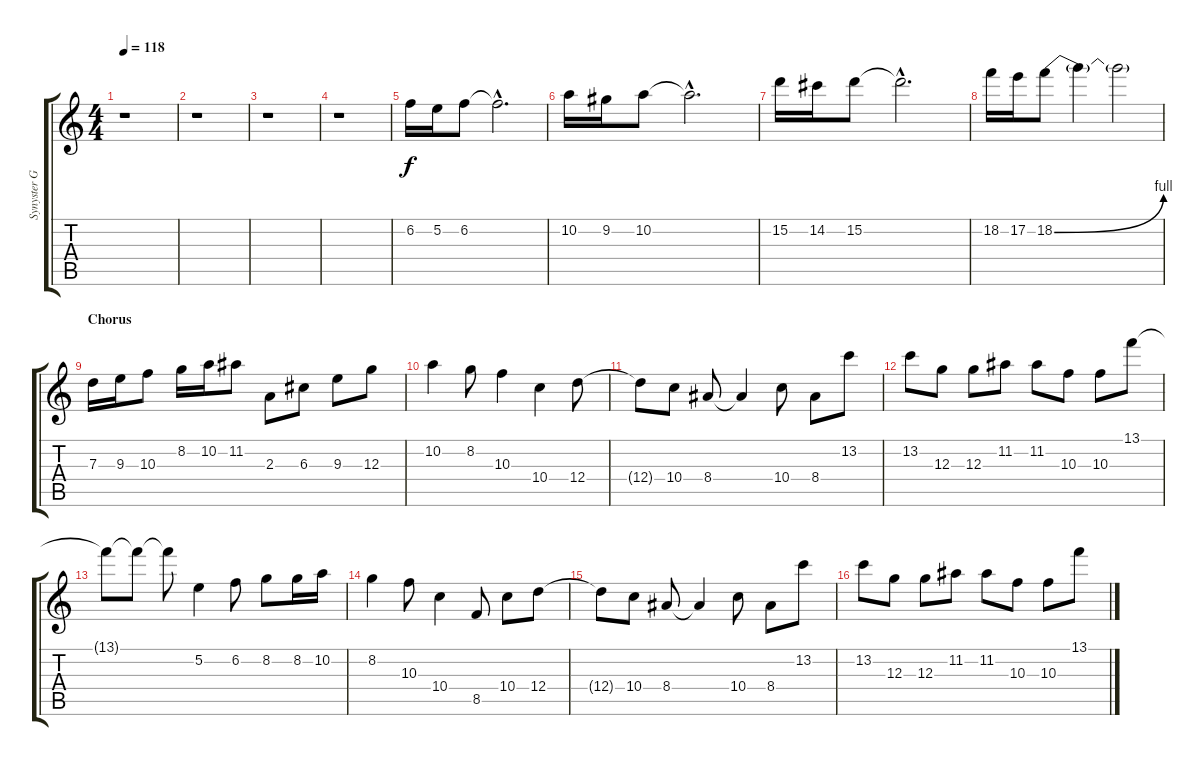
\track ("Synyster Gates" "Synyster G") {instrument distortionguitar}
\staff {score tabs}
\tuning (E4 B3 G3 D3 A2 D2) {hide}
\ts (4 4)
\tempo 118
\clef g2
\ks c
r.1{dy f} |
r.1 |
r.1 |
r.1 |
6.2.16{volume 9} 5.2.16 6.2.8 6.2{hac t}.2{d} |
10.2.16 9.2.16 10.2.8 10.2{hac t}.2{d} |
15.2.16 14.2.16 15.2.8 15.2{hac t}.2{d} |
18.2.16 17.2.16 18.2{be (bend 0 0 60 4)}.8 18.2{t}.4 18.2{t}.2 |
\section ("" "Chorus")
7.3.16{volume 16} 9.3.16 10.3.8 8.2.16 10.2.16 11.2.8 2.3.8 6.3.8 9.3.8 12.3.8 |
10.2.4 8.2.8 10.3.4 10.4.4 12.4.8 |
12.4{t}.8 10.4.8 8.4.8 8.4{t}.4 10.4.8 8.4.8 13.2.8 |
13.2.8 12.3.8 12.3.8 11.2.8 11.2.8 10.3.8 10.3.8 13.1.8 |
13.1{t}.8 13.1{t}.8 13.1{t}.8 5.2.4 6.2.8 8.2.8 8.2.16 10.2.16 |
8.2.4 10.3.8 10.4.4 8.5.8 10.4.8 12.4.8 |
12.4{t}.8 10.4.8 8.4.8 8.4{t}.4 10.4.8 8.4.8 13.2.8 |
13.2.8 12.3.8 12.3.8 11.2.8 11.2.8 10.3.8 10.3.8 13.1.8
